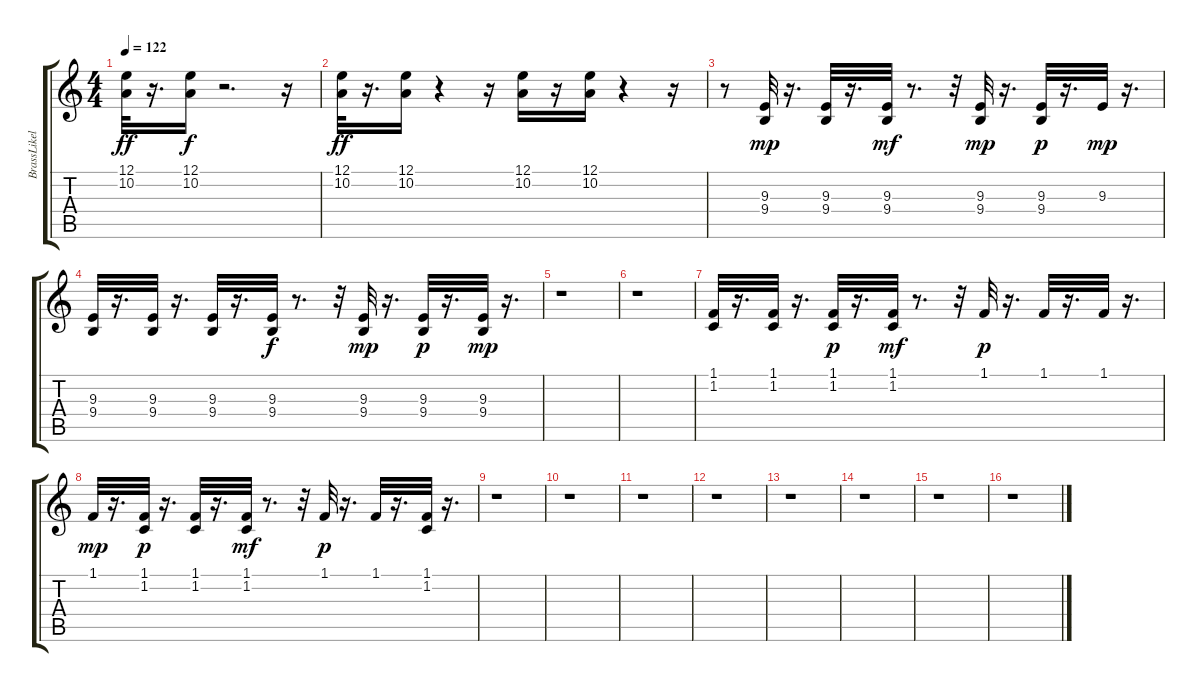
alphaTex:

\track ("BrassLikely" "BrassLikel") {instrument lead1square}
\staff {score tabs}
\tuning (E4 B3 G3 D3 A2 E2) {hide}
\ts (4 4)
\tempo 122
\clef g2
\ks c
(12.1 10.2).32{dy ff} r.16{d} (12.1 10.2).16{dy f} r.2{d} r.16 |
(12.1 10.2).32{dy ff} r.16{d} (12.1 10.2).16 r.4 r.16 (12.1 10.2).16 r.16 (12.1 10.2).16 r.4 r.16 |
r.8 (9.3 9.4).32{dy mp} r.16{d} (9.3 9.4).32 r.16{d} (9.3 9.4).32{dy mf} r.8{d} r.32 (9.3 9.4).32{dy mp} r.16{d} (9.3 9.4).32{dy p} r.16{d} 9.3.32{dy mp} r.16{d} |
(9.3 9.4).32 r.16{d} (9.3 9.4).32 r.16{d} (9.3 9.4).32 r.16{d} (9.3 9.4).32{dy f} r.8{d} r.32 (9.3 9.4).32{dy mp} r.16{d} (9.3 9.4).32{dy p} r.16{d} (9.3 9.4).32{dy mp} r.16{d} |
r.1 |
r.1 |
(1.1 1.2).32 r.16{d} (1.1 1.2).32 r.16{d} (1.1 1.2).32{dy p} r.16{d} (1.1 1.2).32{dy mf} r.8{d} r.32 1.1.32{dy p} r.16{d} 1.1.32 r.16{d} 1.1.32 r.16{d} |
1.1.32{dy mp} r.16{d} (1.1 1.2).32{dy p} r.16{d} (1.1 1.2).32 r.16{d} (1.1 1.2).32{dy mf} r.8{d} r.32 1.1.32{dy p} r.16{d} 1.1.32 r.16{d} (1.1 1.2).32 r.16{d} |
r.1 |
r.1 |
r.1 |
r.1 |
r.1 |
r.1 |
r.1 |
r.1
